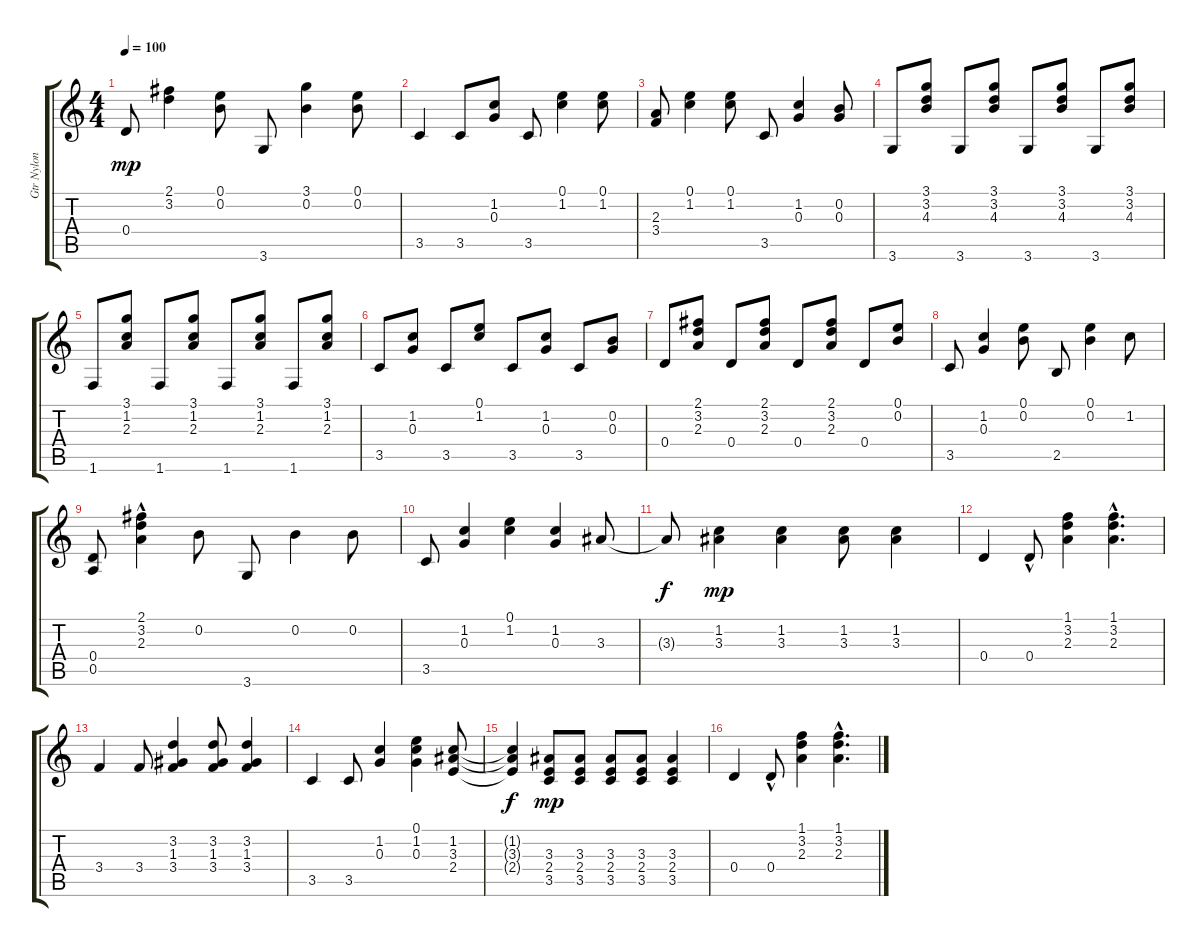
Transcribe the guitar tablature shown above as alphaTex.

\track ("Gtr Nylon Bnk 32" "Gtr Nylon ") {instrument acousticguitarnylon}
\staff {score tabs}
\tuning (E4 B3 G3 D3 A2 E2) {hide}
\ts (4 4)
\tempo 100
\clef g2
\ks c
0.4.8{dy mp} (2.1 3.2).4 (0.1 0.2).8 3.6.8 (3.1 0.2).4 (0.1 0.2).8 |
3.5.4 3.5.8 (1.2 0.3).8 3.5.8 (0.1 1.2).4 (0.1 1.2).8 |
(2.3 3.4).8 (0.1 1.2).4 (0.1 1.2).8 3.5.8 (1.2 0.3).4 (0.2 0.3).8 |
3.6.8 (3.1 3.2 4.3).8 3.6.8 (3.1 3.2 4.3).8 3.6.8 (3.1 3.2 4.3).8 3.6.8 (3.1 3.2 4.3).8 |
1.6.8 (3.1 1.2 2.3).8 1.6.8 (3.1 1.2 2.3).8 1.6.8 (3.1 1.2 2.3).8 1.6.8 (3.1 1.2 2.3).8 |
3.5.8 (1.2 0.3).8 3.5.8 (0.1 1.2).8 3.5.8 (1.2 0.3).8 3.5.8 (0.2 0.3).8 |
0.4.8 (2.1 3.2 2.3).8 0.4.8 (2.1 3.2 2.3).8 0.4.8 (2.1 3.2 2.3).8 0.4.8 (0.1 0.2).8 |
3.5.8 (1.2 0.3).4 (0.1 0.2).8 2.5.8 (0.1 0.2).4 1.2.8 |
(0.4 0.5).8 (2.1{hac} 3.2{hac} 2.3).4 0.2.8 3.6.8 0.2.4 0.2.8 |
3.5.8 (1.2 0.3).4 (0.1 1.2).4 (1.2 0.3).4 3.3.8 |
3.3{t}.8{dy f} (1.2 3.3).4{dy mp} (1.2 3.3).4 (1.2 3.3).8 (1.2 3.3).4 |
0.4.4 0.4{hac}.8 (1.1 3.2 2.3).4 (1.1{hac} 3.2{hac} 2.3{hac}).4{d} |
3.4.4 3.4.8 (3.2 1.3 3.4).4 (3.2 1.3 3.4).8 (3.2 1.3 3.4).4 |
3.5.4 3.5.8 (1.2 0.3).4 (0.1 1.2 0.3).4 (1.2 3.3 2.4).8 |
(1.2{t} 3.3{t} 2.4{t}).4{dy f} (3.3 2.4 3.5).8{dy mp} (3.3 2.4 3.5).8 (3.3 2.4 3.5).8 (3.3 2.4 3.5).8 (3.3 2.4 3.5).4 |
0.4.4 0.4{hac}.8 (1.1 3.2 2.3).4 (1.1{hac} 3.2{hac} 2.3{hac}).4{d}
